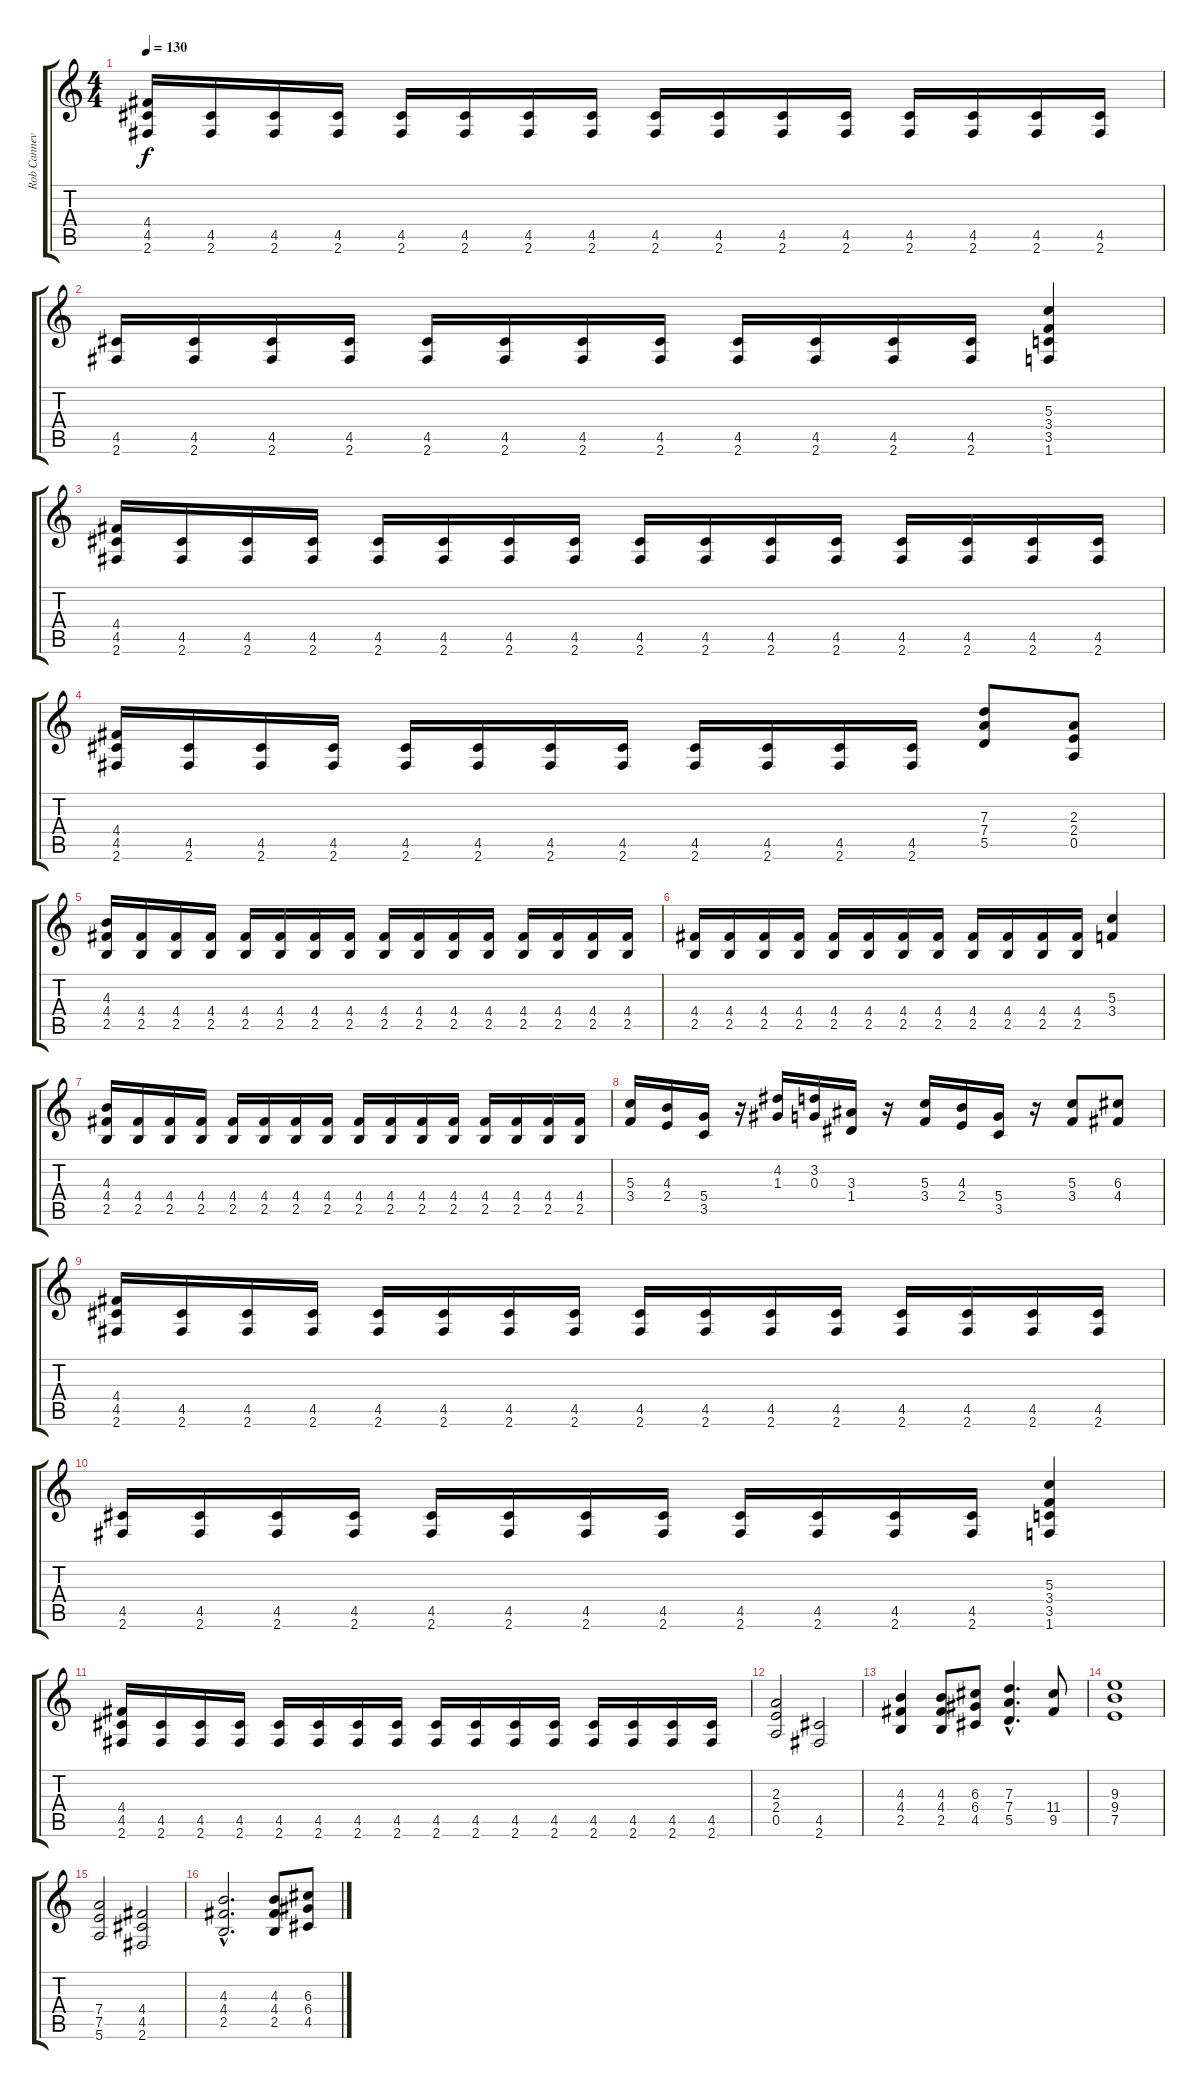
\track ("Rob Cannevino - Guitar" "Rob Cannev") {instrument overdrivenguitar}
\staff {score tabs}
\tuning (E4 B3 G3 D3 A2 E2) {hide}
\ts (4 4)
\tempo 130
\clef g2
\ks c
(4.4 4.5 2.6).16{dy f} (4.5 2.6).16 (4.5 2.6).16 (4.5 2.6).16 (4.5 2.6).16 (4.5 2.6).16 (4.5 2.6).16 (4.5 2.6).16 (4.5 2.6).16 (4.5 2.6).16 (4.5 2.6).16 (4.5 2.6).16 (4.5 2.6).16 (4.5 2.6).16 (4.5 2.6).16 (4.5 2.6).16 |
(4.5 2.6).16 (4.5 2.6).16 (4.5 2.6).16 (4.5 2.6).16 (4.5 2.6).16 (4.5 2.6).16 (4.5 2.6).16 (4.5 2.6).16 (4.5 2.6).16 (4.5 2.6).16 (4.5 2.6).16 (4.5 2.6).16 (5.3 3.4 3.5 1.6).4 |
(4.4 4.5 2.6).16 (4.5 2.6).16 (4.5 2.6).16 (4.5 2.6).16 (4.5 2.6).16 (4.5 2.6).16 (4.5 2.6).16 (4.5 2.6).16 (4.5 2.6).16 (4.5 2.6).16 (4.5 2.6).16 (4.5 2.6).16 (4.5 2.6).16 (4.5 2.6).16 (4.5 2.6).16 (4.5 2.6).16 |
(4.4 4.5 2.6).16 (4.5 2.6).16 (4.5 2.6).16 (4.5 2.6).16 (4.5 2.6).16 (4.5 2.6).16 (4.5 2.6).16 (4.5 2.6).16 (4.5 2.6).16 (4.5 2.6).16 (4.5 2.6).16 (4.5 2.6).16 (7.3 7.4 5.5).8 (2.3 2.4 0.5).8 |
(4.3 4.4 2.5).16 (4.4 2.5).16 (4.4 2.5).16 (4.4 2.5).16 (4.4 2.5).16 (4.4 2.5).16 (4.4 2.5).16 (4.4 2.5).16 (4.4 2.5).16 (4.4 2.5).16 (4.4 2.5).16 (4.4 2.5).16 (4.4 2.5).16 (4.4 2.5).16 (4.4 2.5).16 (4.4 2.5).16 |
(4.4 2.5).16 (4.4 2.5).16 (4.4 2.5).16 (4.4 2.5).16 (4.4 2.5).16 (4.4 2.5).16 (4.4 2.5).16 (4.4 2.5).16 (4.4 2.5).16 (4.4 2.5).16 (4.4 2.5).16 (4.4 2.5).16 (5.3 3.4).4 |
(4.3 4.4 2.5).16 (4.4 2.5).16 (4.4 2.5).16 (4.4 2.5).16 (4.4 2.5).16 (4.4 2.5).16 (4.4 2.5).16 (4.4 2.5).16 (4.4 2.5).16 (4.4 2.5).16 (4.4 2.5).16 (4.4 2.5).16 (4.4 2.5).16 (4.4 2.5).16 (4.4 2.5).16 (4.4 2.5).16 |
(5.3 3.4).16 (4.3 2.4).16 (5.4 3.5).16 r.16 (4.2 1.3).16 (3.2 0.3).16 (3.3 1.4).16 r.16 (5.3 3.4).16 (4.3 2.4).16 (5.4 3.5).16 r.16 (5.3 3.4).8 (6.3 4.4).8 |
(4.4 4.5 2.6).16 (4.5 2.6).16 (4.5 2.6).16 (4.5 2.6).16 (4.5 2.6).16 (4.5 2.6).16 (4.5 2.6).16 (4.5 2.6).16 (4.5 2.6).16 (4.5 2.6).16 (4.5 2.6).16 (4.5 2.6).16 (4.5 2.6).16 (4.5 2.6).16 (4.5 2.6).16 (4.5 2.6).16 |
(4.5 2.6).16 (4.5 2.6).16 (4.5 2.6).16 (4.5 2.6).16 (4.5 2.6).16 (4.5 2.6).16 (4.5 2.6).16 (4.5 2.6).16 (4.5 2.6).16 (4.5 2.6).16 (4.5 2.6).16 (4.5 2.6).16 (5.3 3.4 3.5 1.6).4 |
(4.4 4.5 2.6).16 (4.5 2.6).16 (4.5 2.6).16 (4.5 2.6).16 (4.5 2.6).16 (4.5 2.6).16 (4.5 2.6).16 (4.5 2.6).16 (4.5 2.6).16 (4.5 2.6).16 (4.5 2.6).16 (4.5 2.6).16 (4.5 2.6).16 (4.5 2.6).16 (4.5 2.6).16 (4.5 2.6).16 |
(2.3 2.4 0.5).2 (4.5 2.6).2 |
(4.3 4.4 2.5).4 (4.3 4.4 2.5).8 (6.3 6.4 4.5).8 (7.3{hac} 7.4{hac} 5.5{hac}).4{d} (11.4 9.5).8 |
(9.3 9.4 7.5).1 |
(7.4 7.5 5.6).2 (4.4 4.5 2.6).2 |
(4.3{hac} 4.4{hac} 2.5{hac}).2{d} (4.3 4.4 2.5).8 (6.3 6.4 4.5).8
